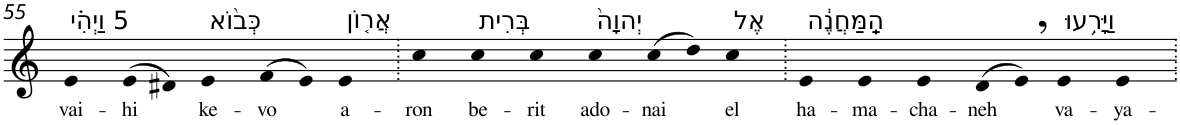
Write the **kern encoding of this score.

**kern	**text
*part1	*part1
*staff1	*staff1
*I"Piano	*
*I'Pno	*
!!LO:PB:g=z
*clefG2	*
*k[]	*
=55	=55
!LO:TX:a:t=5 וַיְהִ֗י	!
!	!LO:LY:b
4e	vai-
!	!LO:LY:b
(>8e	-hi
8d#X)	.
!LO:TX:a:t=כְּב֨וֹא	!
!	!LO:LY:b
4e	ke-
!	!LO:LY:b
(>8f	-vo
8e)	.
!LO:TX:a:t=אֲר֤וֹן	!
!	!LO:LY:b
4e	a-
=56.	=56.
!	!LO:LY:b
4cc	-ron
!LO:TX:a:t=בְּרִית	!
!	!LO:LY:b
4cc	be-
!	!LO:LY:b
4cc	-rit
!LO:TX:a:t=יְהוָה֙	!
!	!LO:LY:b
4cc	ado-
!	!LO:LY:b
(>8cc	-nai
8dd)	.
!LO:TX:a:t=אֶל	!
!	!LO:LY:b
4cc	el
=57.	=57.
!LO:TX:a:t=הַֽמַּחֲנֶ֔ה	!
!	!LO:LY:b
4e	ha-
!	!LO:LY:b
4e	-ma-
!	!LO:LY:b
4e	-cha-
!	!LO:LY:b
(>8d	-neh
8e,)	.
!LO:TX:a:t=וַיָּרִ֥עוּ	!
!	!LO:LY:b
4e	va-
!	!LO:LY:b
4e	-ya-
=.	=.
*-	*-
